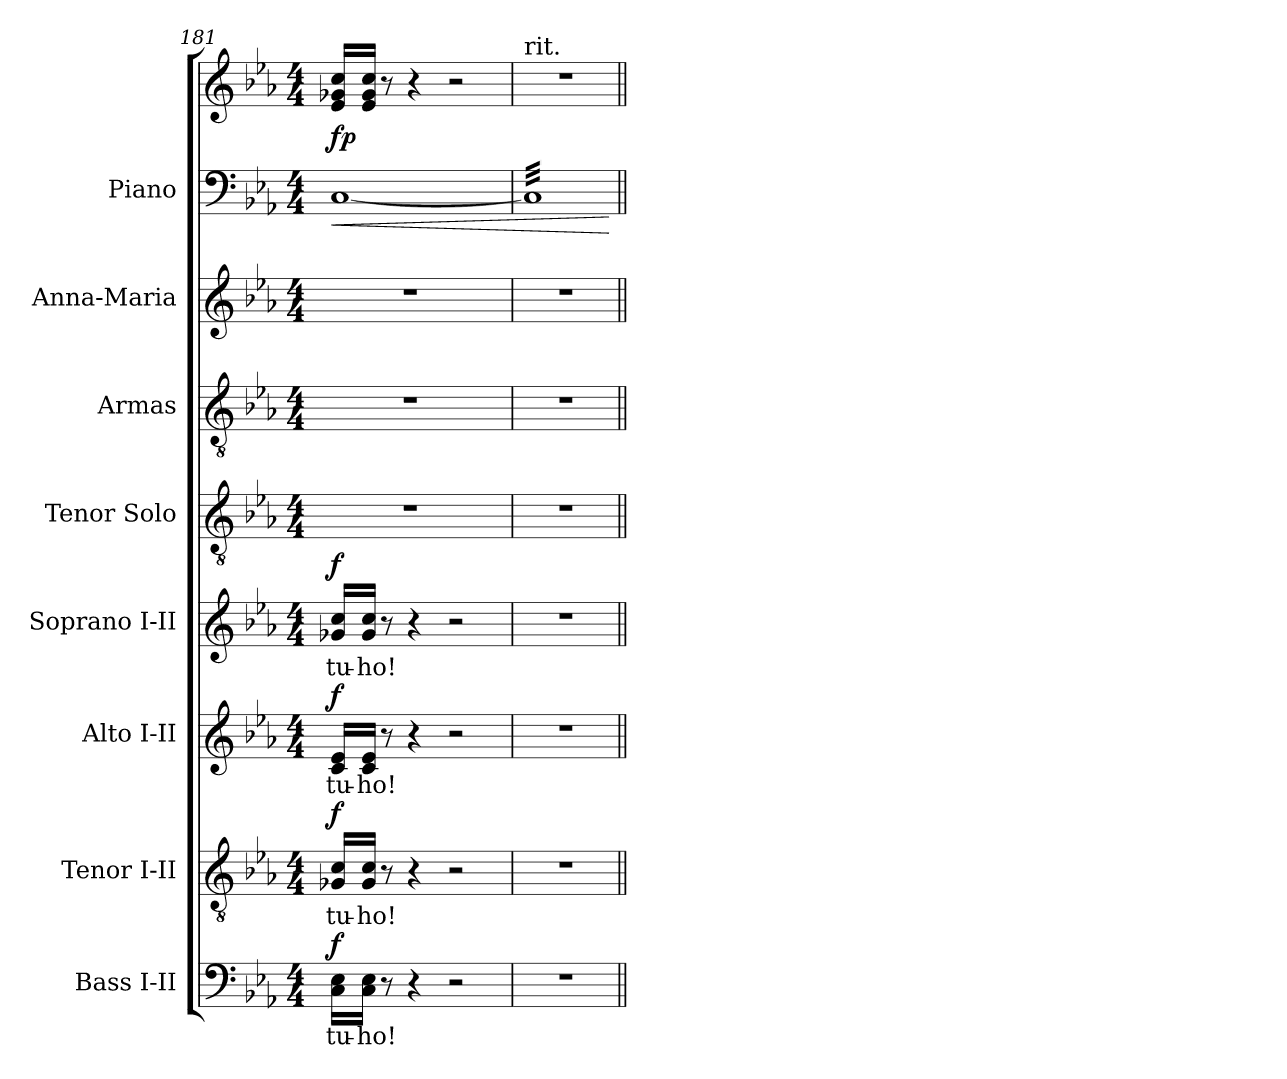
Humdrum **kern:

**kern	**text	**dynam	**kern	**text	**dynam	**kern	**text	**dynam	**kern	**text	**dynam	**kern	**kern	**kern	**kern	**kern	**dynam
*part8	*part8	*part8	*part7	*part7	*part7	*part6	*part6	*part6	*part5	*part5	*part5	*part4	*part3	*part2	*part1	*part1	*part1
*staff9	*staff9	*staff9	*staff8	*staff8	*staff8	*staff7	*staff7	*staff7	*staff6	*staff6	*staff6	*staff5	*staff4	*staff3	*staff2	*staff1	*staff1/2
*I"Bass I-II	*	*	*I"Tenor I-II	*	*	*I"Alto I-II	*	*	*I"Soprano I-II	*	*	*I"Tenor Solo	*I"Armas	*I"Anna-Maria	*I"Piano	*	*
*I'B.	*	*	*I'T.	*	*	*I'A.	*	*	*I'S.	*	*	*I'T. Solo	*I'Armas	*I'A-M	*I'Pno.	*	*
*clefF4	*	*	*clefGv2	*	*	*clefG2	*	*	*clefG2	*	*	*clefGv2	*clefGv2	*clefG2	*clefF4	*clefG2	*
*	*	*	*ITrd7c12	*	*	*	*	*	*	*	*	*ITrd7c12	*ITrd7c12	*	*	*	*
*k[b-e-a-]	*	*	*k[b-e-a-]	*	*	*k[b-e-a-]	*	*	*k[b-e-a-]	*	*	*k[b-e-a-]	*k[b-e-a-]	*k[b-e-a-]	*k[b-e-a-]	*k[b-e-a-]	*
*E-:	*	*	*E-:	*	*	*E-:	*	*	*E-:	*	*	*E-:	*E-:	*E-:	*E-:	*E-:	*
*M4/4	*	*	*M4/4	*	*	*M4/4	*	*	*M4/4	*	*	*M4/4	*M4/4	*M4/4	*M4/4	*M4/4	*
=181	=181	=181	=181	=181	=181	=181	=181	=181	=181	=181	=181	=181	=181	=181	=181	=181	=181
!	!LO:LY:b:color=#000000	!	!	!	!	!	!	!	!	!	!	!	!	!	!	!	!
!	!	!	!	!LO:LY:b:color=#000000	!	!	!	!	!	!	!	!	!	!	!	!	!
!	!	!	!	!	!	!	!LO:LY:b:color=#000000	!	!	!	!	!	!	!	!	!	!
!	!	!	!	!	!	!	!	!	!	!LO:LY:b:color=#000000	!	!	!	!	!	!	!LO:HP:b=2
16Ci\ 16E-iLL	tu-	f	16GG-Xi/ 16CiLL	tu-	f	16ci/ 16e-iLL	tu-	f	16g-Xi/ 16cciLL	tu-	f	1r	1r	1r	[<1Ci	16e-i/ 16g-Xi 16cciLL	< fp
!	!LO:LY:b:color=#000000	!	!	!	!	!	!	!	!	!	!	!	!	!	!	!	!
!	!	!	!	!LO:LY:b:color=#000000	!	!	!	!	!	!	!	!	!	!	!	!	!
!	!	!	!	!	!	!	!LO:LY:b:color=#000000	!	!	!	!	!	!	!	!	!	!
!	!	!	!	!	!	!	!	!	!	!LO:LY:b:color=#000000	!	!	!	!	!	!	!
16Ci\ 16E-iJJ	-ho!	.	16GG-i/ 16CiJJ	-ho!	.	16ci/ 16e-iJJ	-ho!	.	16g-i/ 16cciJJ	-ho!	.	.	.	.	.	16e-i/ 16g-i 16cciJJ	.
8r	.	.	8r	.	.	8r	.	.	8r	.	.	.	.	.	.	8r	.
4r	.	.	4r	.	.	4r	.	.	4r	.	.	.	.	.	.	4r	.
2r	.	.	2r	.	.	2r	.	.	2r	.	.	.	.	.	.	2r	.
!!LO:PB:g=z
=182	=182	=182	=182	=182	=182	=182	=182	=182	=182	=182	=182	=182	=182	=182	=182	=182	=182
!	!	!	!	!	!	!	!	!	!	!	!	!	!	!	!	!LO:TX:t=rit.	!
*	*	*	*	*	*	*	*	*	*	*	*	*	*	*	*tremolo	*	*
1r	.	.	1r	.	.	1r	.	.	1r	.	.	1r	1r	1r	32Ci]LLL	1r	.
.	.	.	.	.	.	.	.	.	.	.	.	.	.	.	32Ci	.	.
.	.	.	.	.	.	.	.	.	.	.	.	.	.	.	32Ci	.	.
.	.	.	.	.	.	.	.	.	.	.	.	.	.	.	32Ci	.	.
.	.	.	.	.	.	.	.	.	.	.	.	.	.	.	32Ci	.	.
.	.	.	.	.	.	.	.	.	.	.	.	.	.	.	32Ci	.	.
.	.	.	.	.	.	.	.	.	.	.	.	.	.	.	32Ci	.	.
.	.	.	.	.	.	.	.	.	.	.	.	.	.	.	32Ci	.	.
.	.	.	.	.	.	.	.	.	.	.	.	.	.	.	32Ci	.	.
.	.	.	.	.	.	.	.	.	.	.	.	.	.	.	32Ci	.	.
.	.	.	.	.	.	.	.	.	.	.	.	.	.	.	32Ci	.	.
.	.	.	.	.	.	.	.	.	.	.	.	.	.	.	32Ci	.	.
.	.	.	.	.	.	.	.	.	.	.	.	.	.	.	32Ci	.	.
.	.	.	.	.	.	.	.	.	.	.	.	.	.	.	32Ci	.	.
.	.	.	.	.	.	.	.	.	.	.	.	.	.	.	32Ci	.	.
.	.	.	.	.	.	.	.	.	.	.	.	.	.	.	32Ci	.	.
.	.	.	.	.	.	.	.	.	.	.	.	.	.	.	32Ci	.	.
.	.	.	.	.	.	.	.	.	.	.	.	.	.	.	32Ci	.	.
.	.	.	.	.	.	.	.	.	.	.	.	.	.	.	32Ci	.	.
.	.	.	.	.	.	.	.	.	.	.	.	.	.	.	32Ci	.	.
.	.	.	.	.	.	.	.	.	.	.	.	.	.	.	32Ci	.	.
.	.	.	.	.	.	.	.	.	.	.	.	.	.	.	32Ci	.	.
.	.	.	.	.	.	.	.	.	.	.	.	.	.	.	32Ci	.	.
.	.	.	.	.	.	.	.	.	.	.	.	.	.	.	32Ci	.	.
.	.	.	.	.	.	.	.	.	.	.	.	.	.	.	32Ci	.	.
.	.	.	.	.	.	.	.	.	.	.	.	.	.	.	32Ci	.	.
.	.	.	.	.	.	.	.	.	.	.	.	.	.	.	32Ci	.	.
.	.	.	.	.	.	.	.	.	.	.	.	.	.	.	32Ci	.	.
.	.	.	.	.	.	.	.	.	.	.	.	.	.	.	32Ci	.	.
.	.	.	.	.	.	.	.	.	.	.	.	.	.	.	32Ci	.	.
.	.	.	.	.	.	.	.	.	.	.	.	.	.	.	32Ci	.	.
.	.	.	.	.	.	.	.	.	.	.	.	.	.	.	32CiJJJ	.	.
*	*	*	*	*	*	*	*	*	*	*	*	*	*	*	*Xtremolo	*	*
.	.	.	.	.	.	.	.	.	.	.	.	.	.	.	.	.	[
=||	=||	=||	=||	=||	=||	=||	=||	=||	=||	=||	=||	=||	=||	=||	=||	=||	=||
*-	*-	*-	*-	*-	*-	*-	*-	*-	*-	*-	*-	*-	*-	*-	*-	*-	*-
